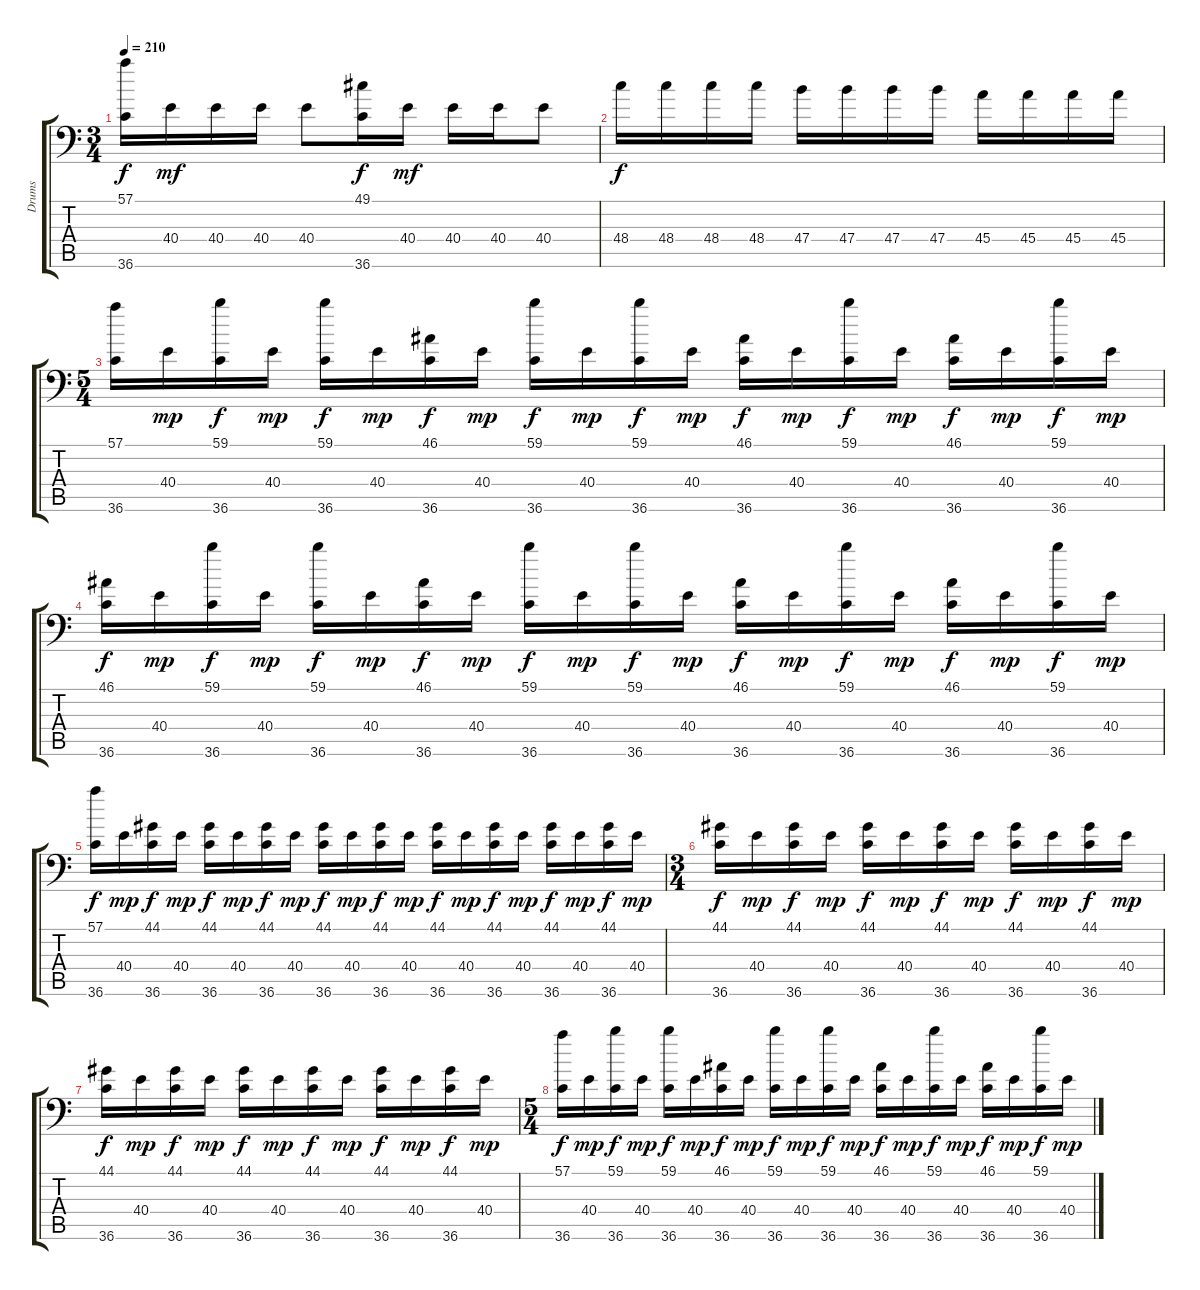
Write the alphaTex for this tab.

\track ("Drums" "Drums") {instrument acousticgrandpiano}
\staff {score tabs}
\tuning (C-1 C-1 C-1 C-1 C-1 C-1) {hide}
\ts (3 4)
\tempo 210
\clef f4
\ks c
(57.1 36.6).16{dy f} 40.4.16{dy mf} 40.4.16 40.4.16 40.4.8 (49.1 36.6).16{dy f} 40.4.16{dy mf} 40.4.16 40.4.16 40.4.8 |
48.4.16{dy f} 48.4.16 48.4.16 48.4.16 47.4.16 47.4.16 47.4.16 47.4.16 45.4.16 45.4.16 45.4.16 45.4.16 |
\ts (5 4)
(57.1 36.6).16 40.4.16{dy mp} (59.1 36.6).16{dy f} 40.4.16{dy mp} (59.1 36.6).16{dy f} 40.4.16{dy mp} (46.1 36.6).16{dy f} 40.4.16{dy mp} (59.1 36.6).16{dy f} 40.4.16{dy mp} (59.1 36.6).16{dy f} 40.4.16{dy mp} (46.1 36.6).16{dy f} 40.4.16{dy mp} (59.1 36.6).16{dy f} 40.4.16{dy mp} (46.1 36.6).16{dy f} 40.4.16{dy mp} (59.1 36.6).16{dy f} 40.4.16{dy mp} |
(46.1 36.6).16{dy f} 40.4.16{dy mp} (59.1 36.6).16{dy f} 40.4.16{dy mp} (59.1 36.6).16{dy f} 40.4.16{dy mp} (46.1 36.6).16{dy f} 40.4.16{dy mp} (59.1 36.6).16{dy f} 40.4.16{dy mp} (59.1 36.6).16{dy f} 40.4.16{dy mp} (46.1 36.6).16{dy f} 40.4.16{dy mp} (59.1 36.6).16{dy f} 40.4.16{dy mp} (46.1 36.6).16{dy f} 40.4.16{dy mp} (59.1 36.6).16{dy f} 40.4.16{dy mp} |
(57.1 36.6).16{dy f} 40.4.16{dy mp} (44.1 36.6).16{dy f} 40.4.16{dy mp} (44.1 36.6).16{dy f} 40.4.16{dy mp} (44.1 36.6).16{dy f} 40.4.16{dy mp} (44.1 36.6).16{dy f} 40.4.16{dy mp} (44.1 36.6).16{dy f} 40.4.16{dy mp} (44.1 36.6).16{dy f} 40.4.16{dy mp} (44.1 36.6).16{dy f} 40.4.16{dy mp} (44.1 36.6).16{dy f} 40.4.16{dy mp} (44.1 36.6).16{dy f} 40.4.16{dy mp} |
\ts (3 4)
(44.1 36.6).16{dy f} 40.4.16{dy mp} (44.1 36.6).16{dy f} 40.4.16{dy mp} (44.1 36.6).16{dy f} 40.4.16{dy mp} (44.1 36.6).16{dy f} 40.4.16{dy mp} (44.1 36.6).16{dy f} 40.4.16{dy mp} (44.1 36.6).16{dy f} 40.4.16{dy mp} |
(44.1 36.6).16{dy f} 40.4.16{dy mp} (44.1 36.6).16{dy f} 40.4.16{dy mp} (44.1 36.6).16{dy f} 40.4.16{dy mp} (44.1 36.6).16{dy f} 40.4.16{dy mp} (44.1 36.6).16{dy f} 40.4.16{dy mp} (44.1 36.6).16{dy f} 40.4.16{dy mp} |
\ts (5 4)
(57.1 36.6).16{dy f} 40.4.16{dy mp} (59.1 36.6).16{dy f} 40.4.16{dy mp} (59.1 36.6).16{dy f} 40.4.16{dy mp} (46.1 36.6).16{dy f} 40.4.16{dy mp} (59.1 36.6).16{dy f} 40.4.16{dy mp} (59.1 36.6).16{dy f} 40.4.16{dy mp} (46.1 36.6).16{dy f} 40.4.16{dy mp} (59.1 36.6).16{dy f} 40.4.16{dy mp} (46.1 36.6).16{dy f} 40.4.16{dy mp} (59.1 36.6).16{dy f} 40.4.16{dy mp}
